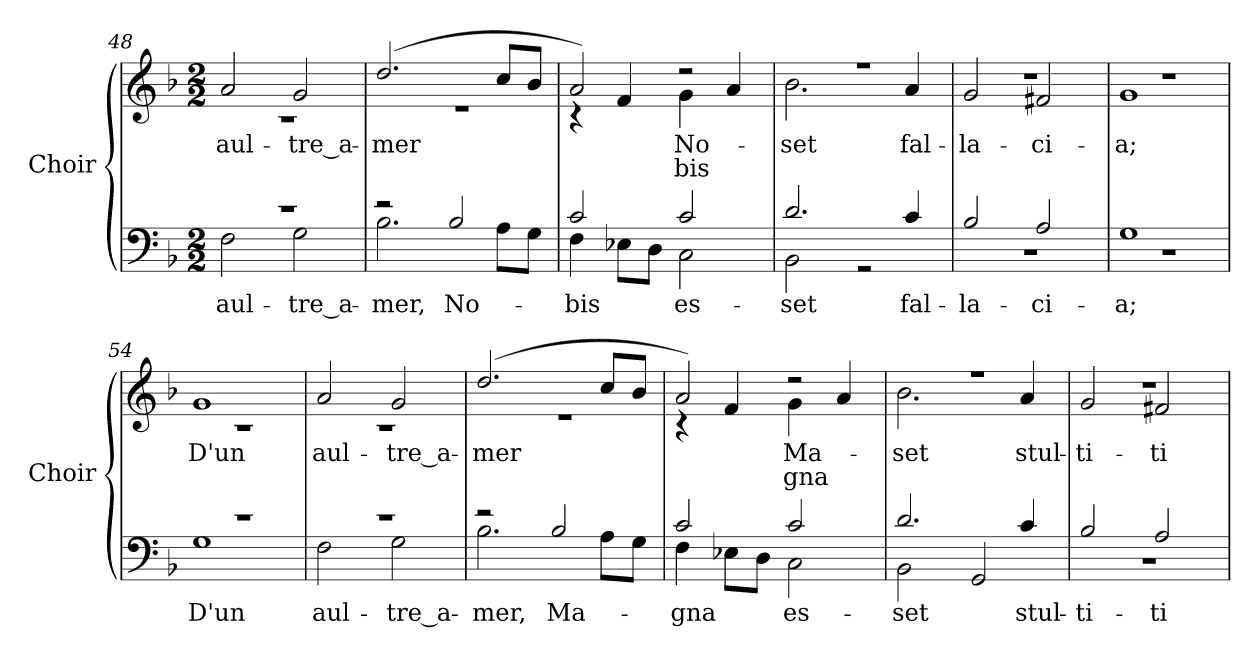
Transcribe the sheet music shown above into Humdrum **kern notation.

**kern	**text	**kern	**text	**text
*part1	*part1	*part1	*part1	*part1
*staff2	*staff2	*staff1	*staff1	*staff1
*I"Choir	*	*	*	*
*I'Choir	*	*	*	*
*clefF4	*	*clefG2	*	*
*k[b-]	*	*k[b-]	*	*
*F:	*	*F:	*	*
*M2/2	*	*M2/2	*	*
=48	=48	=48	=48	=48
*^	*	*	*	*
!	!	!LO:LY:b:color=#000000	!	!	!
!	!	!	!	!LO:LY:a:color=#000000	!
*	*	*	*^	*	*
1r	2Fi\	aul-	2ai/	1r	aul-	.
!	!	!LO:LY:b:color=#000000	!	!	!	!
!	!	!	!	!	!LO:LY:a:color=#000000	!
.	2Gi\	-tre_a-	2gi/	.	-tre_a-	.
=49	=49	=49	=49	=49	=49	=49
!	!	!LO:LY:b:color=#000000	!	!	!	!
!	!	!	!	!	!LO:LY:a:color=#000000	!
2r	2.B-i\	-mer,	(2.ddi/	1r	-mer	.
!	!	!LO:LY:a:color=#000000	!	!	!	!
2B-i/	.	No-	.	.	.	.
.	8Ai\L	.	8cci/L	.	.	.
.	8Gi\J	.	8b-i/J	.	.	.
=50	=50	=50	=50	=50	=50	=50
!	!	!LO:LY:a:color=#000000	!	!	!	!
2ci/	4Fi\	-bis	2ai/)	4r	.	.
.	8E-Xi\L	.	.	4fi/	.	.
.	8Di\J	.	.	.	.	.
!	!	!LO:LY:a:color=#000000	!	!	!	!
!	!	!	!	!	!LO:LY:b:color=#000000	!LO:LY:b:color=#000000
2ci/	2Ci\	es-	2r	4gi\	No-	-bis
.	.	.	.	4ai/	.	.
=51	=51	=51	=51	=51	=51	=51
!	!	!LO:LY:a:color=#000000	!	!	!	!
!	!	!	!	!	!LO:LY:b:color=#000000	!
2.di/	2BB-i\	-set	1r	2.b-i\	-set	.
.	2r	.	.	.	.	.
!	!	!LO:LY:a:color=#000000	!	!	!	!
!	!	!	!	!	!LO:LY:b:color=#000000	!
4ci/	.	fal-	.	4ai/	fal-	.
=52	=52	=52	=52	=52	=52	=52
!	!	!LO:LY:a:color=#000000	!	!	!	!
!	!	!	!	!	!LO:LY:b:color=#000000	!
2B-i/	1r	-la-	1r	2gi/	-la-	.
!	!	!LO:LY:a:color=#000000	!	!	!	!
!	!	!	!	!	!LO:LY:b:color=#000000	!
2Ai/	.	-ci-	.	2f#Xi/	-ci-	.
=53	=53	=53	=53	=53	=53	=53
!	!	!LO:LY:a:color=#000000	!	!	!	!
!	!	!	!	!	!LO:LY:b:color=#000000	!
1Gi	1r	-a;	1r	1gi	-a;	.
=54	=54	=54	=54	=54	=54	=54
!	!	!LO:LY:b:color=#000000	!	!	!	!
!	!	!	!	!	!LO:LY:a:color=#000000	!
1r	1Gi	D'un	1gi	1r	D'un	.
=55	=55	=55	=55	=55	=55	=55
!	!	!LO:LY:b:color=#000000	!	!	!	!
!	!	!	!	!	!LO:LY:a:color=#000000	!
1r	2Fi\	aul-	2ai/	1r	aul-	.
!	!	!LO:LY:b:color=#000000	!	!	!	!
!	!	!	!	!	!LO:LY:a:color=#000000	!
.	2Gi\	-tre_a-	2gi/	.	-tre_a-	.
=56	=56	=56	=56	=56	=56	=56
!	!	!LO:LY:b:color=#000000	!	!	!	!
!	!	!LO:LY:b:color=#000000	!	!	!	!
!	!	!	!	!	!LO:LY:a:color=#000000	!
2r	2.B-i\	-mer,	(2.ddi/	1r	-mer	.
!	!	!LO:LY:a:color=#000000	!	!	!	!
2B-i/	.	Ma-	.	.	.	.
.	8Ai\L	.	8cci/L	.	.	.
.	8Gi\J	.	8b-i/J	.	.	.
=57	=57	=57	=57	=57	=57	=57
!	!	!LO:LY:a:color=#000000	!	!	!	!
2ci/	4Fi\	-gna	2ai/)	4r	.	.
.	8E-Xi\L	.	.	4fi/	.	.
.	8Di\J	.	.	.	.	.
!	!	!LO:LY:a:color=#000000	!	!	!	!
!	!	!	!	!	!LO:LY:b:color=#000000	!LO:LY:b:color=#000000
2ci/	2Ci\	es-	2r	4gi\	Ma-	-gna
.	.	.	.	4ai/	.	.
!!LO:LB:g=z	!!
=58	=58	=58	=58	=58	=58	=58
!	!	!LO:LY:a:color=#000000	!	!	!	!
!	!	!	!	!	!LO:LY:b:color=#000000	!
2.di/	2BB-i\	-set	1r	2.b-i\	-set	.
.	2GGi/	.	.	.	.	.
!	!	!LO:LY:a:color=#000000	!	!	!	!
!	!	!	!	!	!LO:LY:b:color=#000000	!
4ci/	.	stul-	.	4ai/	stul-	.
=59	=59	=59	=59	=59	=59	=59
!	!	!LO:LY:a:color=#000000	!	!	!	!
!	!	!	!	!	!LO:LY:b:color=#000000	!
2B-i/	1r	-ti-	1r	2gi/	-ti-	.
!	!	!LO:LY:a:color=#000000	!	!	!	!
!	!	!	!	!	!LO:LY:b:color=#000000	!
2Ai/	.	-ti-	.	2f#Xi/	-ti-	.
*v	*v	*	*	*	*	*
*	*	*v	*v	*	*
=	=	=	=	=
*-	*-	*-	*-	*-
